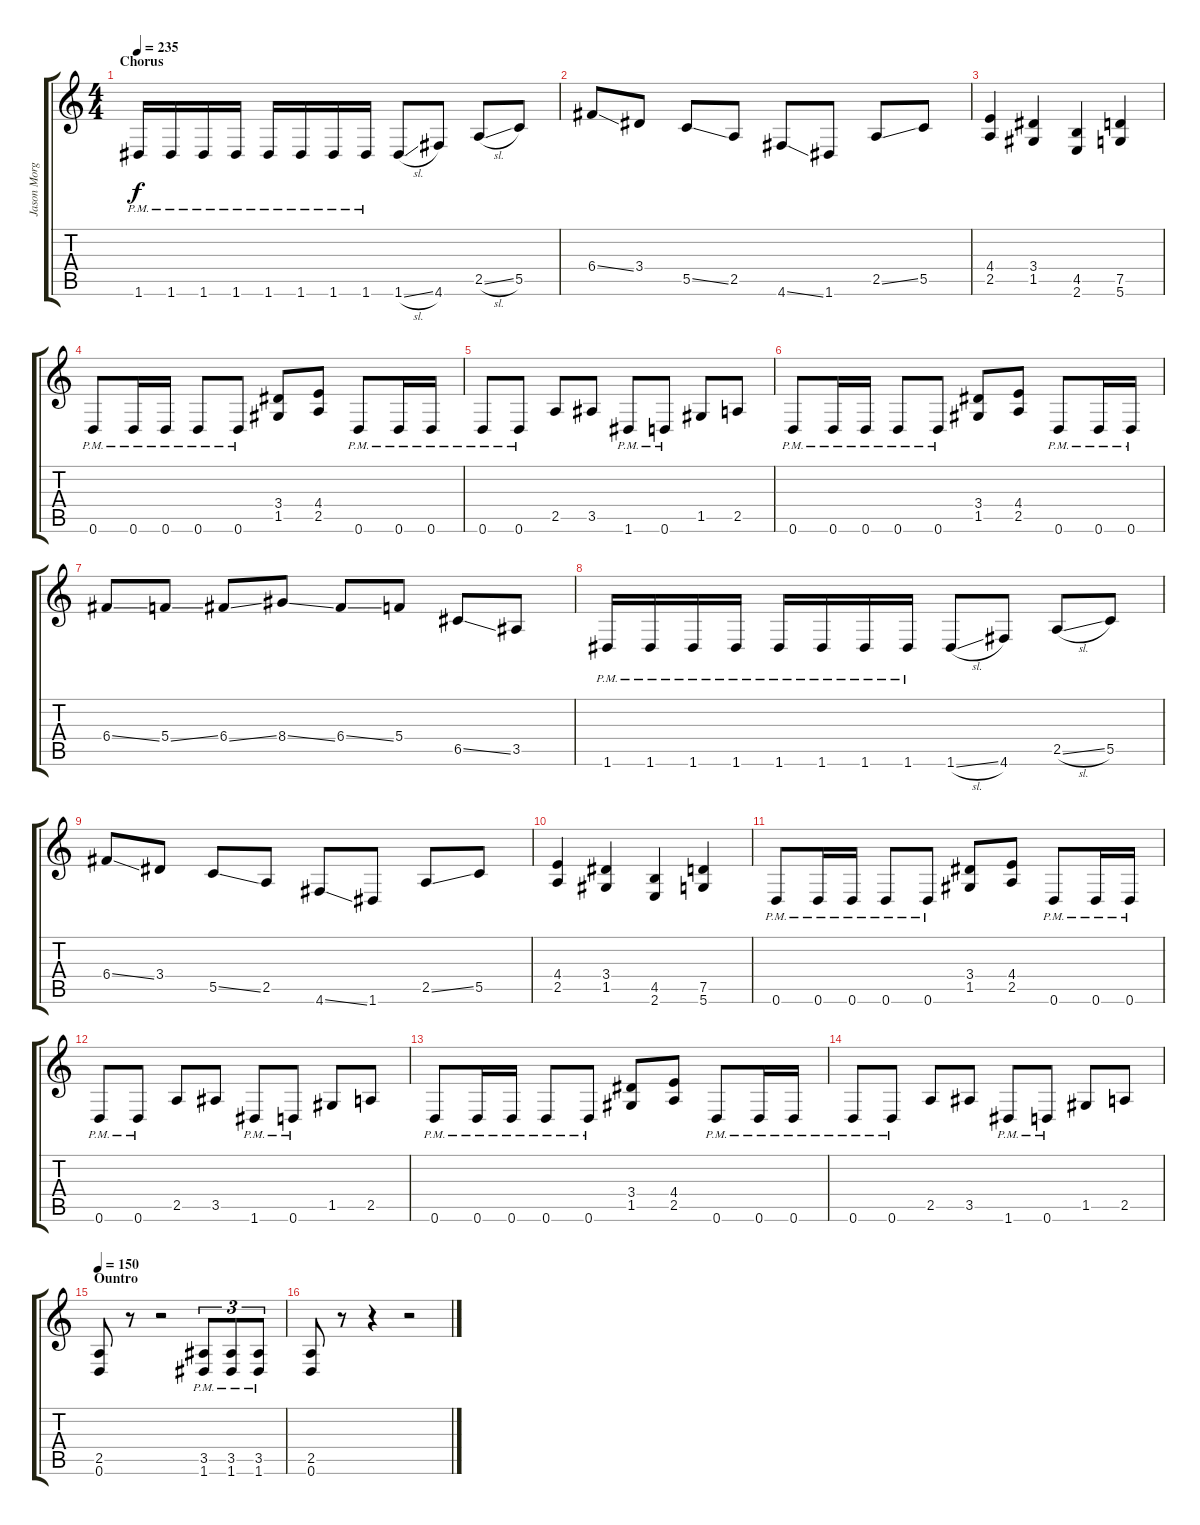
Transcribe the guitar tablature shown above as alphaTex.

\track ("Jason Morgan" "Jason Morg") {instrument distortionguitar}
\staff {score tabs}
\tuning (D4 A3 F3 C3 G2 D2) {hide}
\ts (4 4)
\section ("" "Chorus")
\tempo 235
\clef g2
\ks c
1.6{pm}.16{dy f} 1.6{pm}.16 1.6{pm}.16 1.6{pm}.16 1.6{pm}.16 1.6{pm}.16 1.6{pm}.16 1.6{pm}.16 1.6{sl}.8 4.6.8 2.5{sl}.8 5.5.8 |
6.4{ss}.8 3.4.8 5.5{ss}.8 2.5.8 4.6{ss}.8 1.6.8 2.5{ss}.8 5.5.8 |
(4.4 2.5).4 (3.4 1.5).4 (4.5 2.6).4 (7.5 5.6).4 |
0.6{pm}.8 0.6{pm}.16 0.6{pm}.16 0.6{pm}.8 0.6{pm}.8 (3.4 1.5).8 (4.4 2.5).8 0.6{pm}.8 0.6{pm}.16 0.6{pm}.16 |
0.6{pm}.8 0.6{pm}.8 2.5.8 3.5.8 1.6{pm}.8 0.6{pm}.8 1.5.8 2.5.8 |
0.6{pm}.8 0.6{pm}.16 0.6{pm}.16 0.6{pm}.8 0.6{pm}.8 (3.4 1.5).8 (4.4 2.5).8 0.6{pm}.8 0.6{pm}.16 0.6{pm}.16 |
6.4{ss}.8 5.4{ss}.8 6.4{ss}.8 8.4{ss}.8 6.4{ss}.8 5.4.8 6.5{ss}.8 3.5.8 |
1.6{pm}.16 1.6{pm}.16 1.6{pm}.16 1.6{pm}.16 1.6{pm}.16 1.6{pm}.16 1.6{pm}.16 1.6{pm}.16 1.6{sl}.8 4.6.8 2.5{sl}.8 5.5.8 |
6.4{ss}.8 3.4.8 5.5{ss}.8 2.5.8 4.6{ss}.8 1.6.8 2.5{ss}.8 5.5.8 |
(4.4 2.5).4 (3.4 1.5).4 (4.5 2.6).4 (7.5 5.6).4 |
0.6{pm}.8 0.6{pm}.16 0.6{pm}.16 0.6{pm}.8 0.6{pm}.8 (3.4 1.5).8 (4.4 2.5).8 0.6{pm}.8 0.6{pm}.16 0.6{pm}.16 |
0.6{pm}.8 0.6{pm}.8 2.5.8 3.5.8 1.6{pm}.8 0.6{pm}.8 1.5.8 2.5.8 |
0.6{pm}.8 0.6{pm}.16 0.6{pm}.16 0.6{pm}.8 0.6{pm}.8 (3.4 1.5).8 (4.4 2.5).8 0.6{pm}.8 0.6{pm}.16 0.6{pm}.16 |
0.6{pm}.8 0.6{pm}.8 2.5.8 3.5.8 1.6{pm}.8 0.6{pm}.8 1.5.8 2.5.8 |
\section ("" "Ountro")
\tempo 150
(2.5 0.6).8 r.8 r.2 (3.5{pm} 1.6{pm}).8{tu (3 2)} (3.5{pm} 1.6{pm}).8{tu (3 2)} (3.5{pm} 1.6{pm}).8{tu (3 2)} |
(2.5 0.6).8 r.8 r.4 r.2
